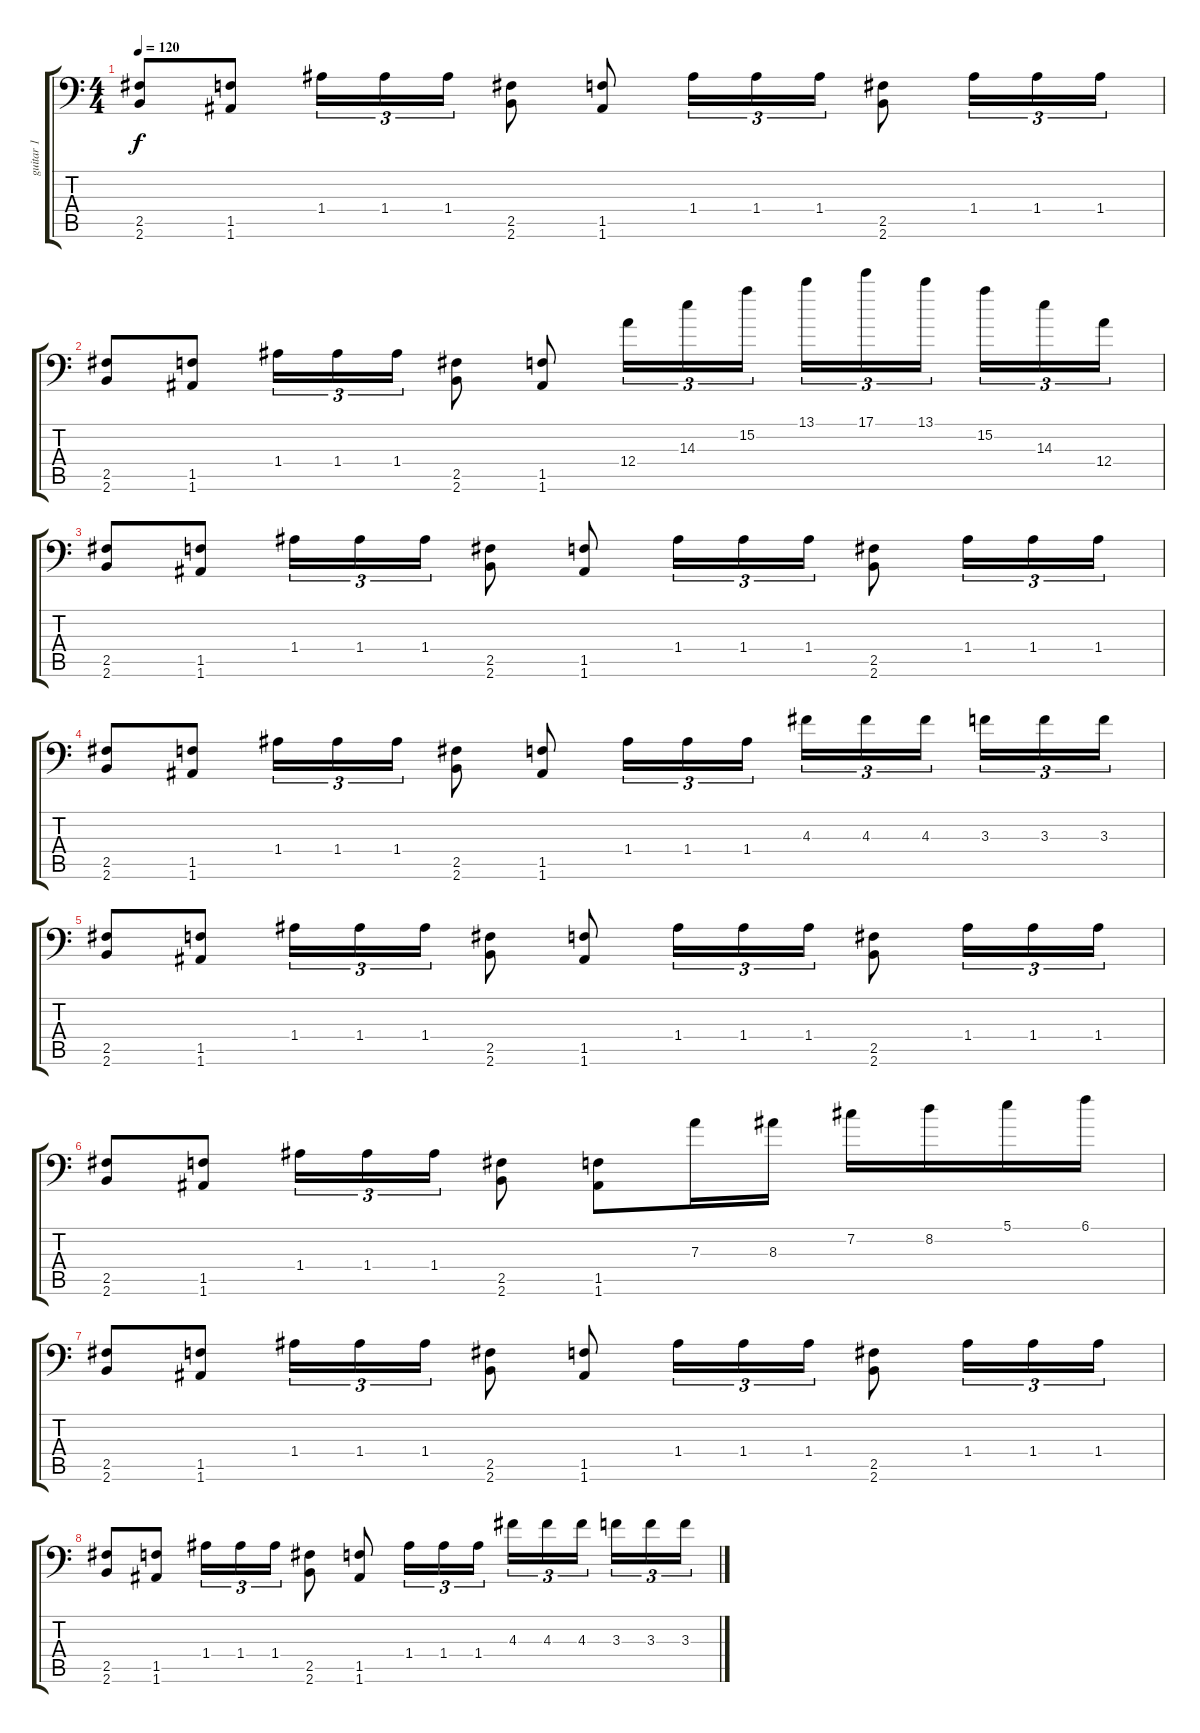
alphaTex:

\track ("guitar 1" "guitar 1") {instrument overdrivenguitar}
\staff {score tabs}
\tuning (B3 Gb3 D3 A2 E2 A1) {hide}
\ts (4 4)
\tempo 120
\clef f4
\ks c
(2.5 2.6).8{dy f} (1.5 1.6).8 1.4.16{tu (3 2)} 1.4.16{tu (3 2)} 1.4.16{tu (3 2)} (2.5 2.6).8 (1.5 1.6).8 1.4.16{tu (3 2)} 1.4.16{tu (3 2)} 1.4.16{tu (3 2)} (2.5 2.6).8 1.4.16{tu (3 2)} 1.4.16{tu (3 2)} 1.4.16{tu (3 2)} |
(2.5 2.6).8 (1.5 1.6).8 1.4.16{tu (3 2)} 1.4.16{tu (3 2)} 1.4.16{tu (3 2)} (2.5 2.6).8 (1.5 1.6).8 12.4.16{tu (3 2)} 14.3.16{tu (3 2)} 15.2.16{tu (3 2)} 13.1.16{tu (3 2)} 17.1.16{tu (3 2)} 13.1.16{tu (3 2) beam splitsecondary} 15.2.16{tu (3 2)} 14.3.16{tu (3 2)} 12.4.16{tu (3 2)} |
(2.5 2.6).8 (1.5 1.6).8 1.4.16{tu (3 2)} 1.4.16{tu (3 2)} 1.4.16{tu (3 2)} (2.5 2.6).8 (1.5 1.6).8 1.4.16{tu (3 2)} 1.4.16{tu (3 2)} 1.4.16{tu (3 2)} (2.5 2.6).8 1.4.16{tu (3 2)} 1.4.16{tu (3 2)} 1.4.16{tu (3 2)} |
(2.5 2.6).8 (1.5 1.6).8 1.4.16{tu (3 2)} 1.4.16{tu (3 2)} 1.4.16{tu (3 2)} (2.5 2.6).8 (1.5 1.6).8 1.4.16{tu (3 2)} 1.4.16{tu (3 2)} 1.4.16{tu (3 2)} 4.3.16{tu (3 2)} 4.3.16{tu (3 2)} 4.3.16{tu (3 2) beam splitsecondary} 3.3.16{tu (3 2)} 3.3.16{tu (3 2)} 3.3.16{tu (3 2)} |
(2.5 2.6).8 (1.5 1.6).8 1.4.16{tu (3 2)} 1.4.16{tu (3 2)} 1.4.16{tu (3 2)} (2.5 2.6).8 (1.5 1.6).8 1.4.16{tu (3 2)} 1.4.16{tu (3 2)} 1.4.16{tu (3 2)} (2.5 2.6).8 1.4.16{tu (3 2)} 1.4.16{tu (3 2)} 1.4.16{tu (3 2)} |
(2.5 2.6).8 (1.5 1.6).8 1.4.16{tu (3 2)} 1.4.16{tu (3 2)} 1.4.16{tu (3 2)} (2.5 2.6).8 (1.5 1.6).8 7.3.16 8.3.16 7.2.16 8.2.16 5.1.16 6.1.16 |
(2.5 2.6).8 (1.5 1.6).8 1.4.16{tu (3 2)} 1.4.16{tu (3 2)} 1.4.16{tu (3 2)} (2.5 2.6).8 (1.5 1.6).8 1.4.16{tu (3 2)} 1.4.16{tu (3 2)} 1.4.16{tu (3 2)} (2.5 2.6).8 1.4.16{tu (3 2)} 1.4.16{tu (3 2)} 1.4.16{tu (3 2)} |
(2.5 2.6).8 (1.5 1.6).8 1.4.16{tu (3 2)} 1.4.16{tu (3 2)} 1.4.16{tu (3 2)} (2.5 2.6).8 (1.5 1.6).8 1.4.16{tu (3 2)} 1.4.16{tu (3 2)} 1.4.16{tu (3 2)} 4.3.16{tu (3 2)} 4.3.16{tu (3 2)} 4.3.16{tu (3 2) beam splitsecondary} 3.3.16{tu (3 2)} 3.3.16{tu (3 2)} 3.3.16{tu (3 2)}
